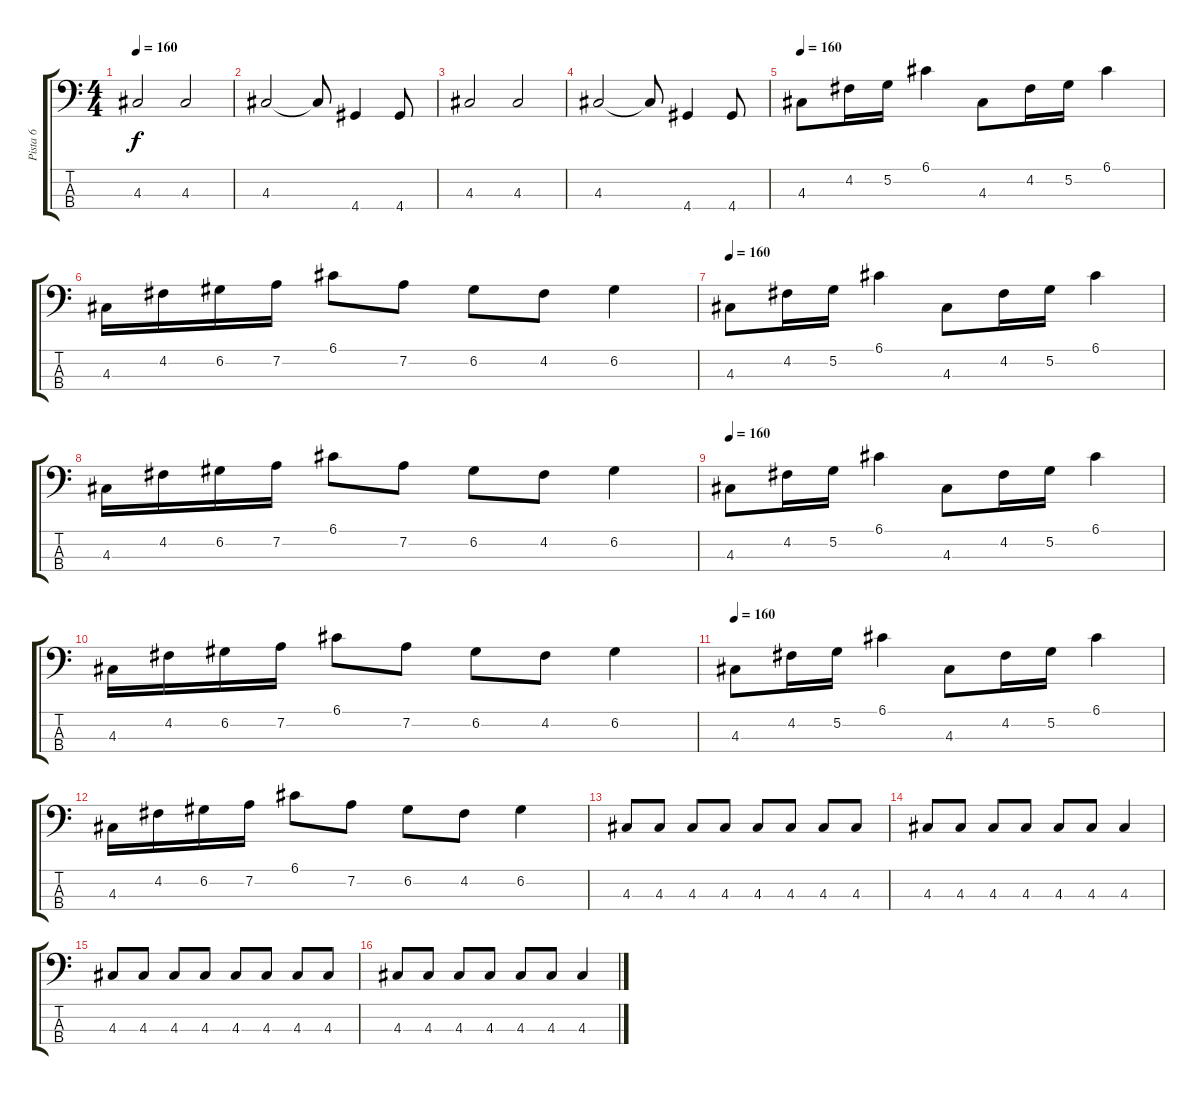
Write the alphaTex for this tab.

\track ("Pista 6" "Pista 6") {instrument electricbasspick}
\staff {score tabs}
\tuning (G2 D2 A1 E1) {hide}
\ts (4 4)
\tempo 160
\clef f4
\ks c
4.3.2{dy f} 4.3.2 |
4.3.2 4.3{t}.8 4.4.4 4.4.8 |
4.3.2 4.3.2 |
4.3.2 4.3{t}.8 4.4.4 4.4.8 |
\tempo 170
\tempo 160
4.3.8 4.2.16 5.2.16 6.1.4 4.3.8 4.2.16 5.2.16 6.1.4 |
4.3.16 4.2.16 6.2.16 7.2.16 6.1.8 7.2.8 6.2.8 4.2.8 6.2.4 |
\tempo 160
4.3.8 4.2.16 5.2.16 6.1.4 4.3.8 4.2.16 5.2.16 6.1.4 |
4.3.16 4.2.16 6.2.16 7.2.16 6.1.8 7.2.8 6.2.8 4.2.8 6.2.4 |
\tempo 160
4.3.8 4.2.16 5.2.16 6.1.4 4.3.8 4.2.16 5.2.16 6.1.4 |
4.3.16 4.2.16 6.2.16 7.2.16 6.1.8 7.2.8 6.2.8 4.2.8 6.2.4 |
\tempo 160
4.3.8 4.2.16 5.2.16 6.1.4 4.3.8 4.2.16 5.2.16 6.1.4 |
4.3.16 4.2.16 6.2.16 7.2.16 6.1.8 7.2.8 6.2.8 4.2.8 6.2.4 |
4.3.8 4.3.8 4.3.8 4.3.8 4.3.8 4.3.8 4.3.8 4.3.8 |
4.3.8 4.3.8 4.3.8 4.3.8 4.3.8 4.3.8 4.3.4 |
4.3.8 4.3.8 4.3.8 4.3.8 4.3.8 4.3.8 4.3.8 4.3.8 |
4.3.8 4.3.8 4.3.8 4.3.8 4.3.8 4.3.8 4.3.4
